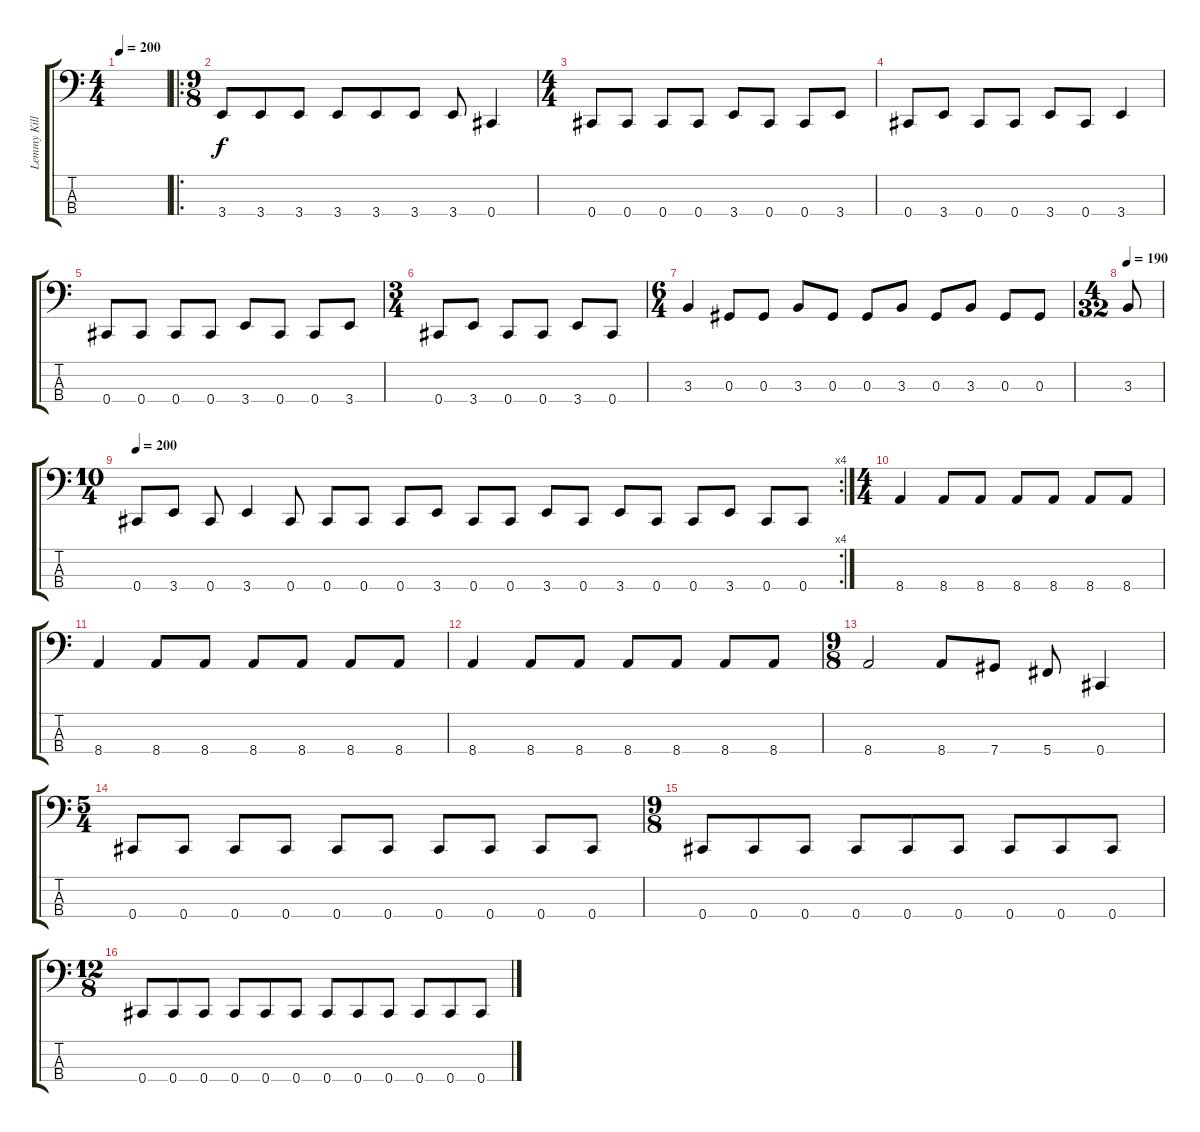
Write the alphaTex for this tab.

\track ("Lemmy Killmister" "Lemmy Kill") {instrument distortionguitar}
\staff {score tabs}
\tuning (Gb2 Db2 Ab1 Db1) {hide}
\ts (4 4)
\tempo 200
\clef f4
\ks c
|
\ro
\ts (9 8)
3.4.8 3.4.8 3.4.8 3.4.8 3.4.8 3.4.8 3.4.8 0.4.4 |
\ts (4 4)
0.4.8 0.4.8 0.4.8 0.4.8 3.4.8 0.4.8 0.4.8 3.4.8 |
0.4.8 3.4.8 0.4.8 0.4.8 3.4.8 0.4.8 3.4.4 |
0.4.8 0.4.8 0.4.8 0.4.8 3.4.8 0.4.8 0.4.8 3.4.8 |
\ts (3 4)
0.4.8 3.4.8 0.4.8 0.4.8 3.4.8 0.4.8 |
\ts (6 4)
3.3.4 0.3.8 0.3.8 3.3.8 0.3.8 0.3.8 3.3.8 0.3.8 3.3.8 0.3.8 0.3.8 |
\ts (4 32)
\tempo 190
3.3.8 |
\rc 4
\ts (10 4)
\tempo 200
0.4.8 3.4.8 0.4.8 3.4.4 0.4.8 0.4.8 0.4.8 0.4.8 3.4.8 0.4.8 0.4.8 3.4.8 0.4.8 3.4.8 0.4.8 0.4.8 3.4.8 0.4.8 0.4.8 |
\ts (4 4)
8.4.4 8.4.8 8.4.8 8.4.8 8.4.8 8.4.8 8.4.8 |
8.4.4 8.4.8 8.4.8 8.4.8 8.4.8 8.4.8 8.4.8 |
8.4.4 8.4.8 8.4.8 8.4.8 8.4.8 8.4.8 8.4.8 |
\ts (9 8)
8.4.2 8.4.8 7.4.8 5.4.8 0.4.4 |
\ts (5 4)
0.4.8 0.4.8 0.4.8 0.4.8 0.4.8 0.4.8 0.4.8 0.4.8 0.4.8 0.4.8 |
\ts (9 8)
0.4.8 0.4.8 0.4.8 0.4.8 0.4.8 0.4.8 0.4.8 0.4.8 0.4.8 |
\ts (12 8)
0.4.8 0.4.8 0.4.8 0.4.8 0.4.8 0.4.8 0.4.8 0.4.8 0.4.8 0.4.8 0.4.8 0.4.8
